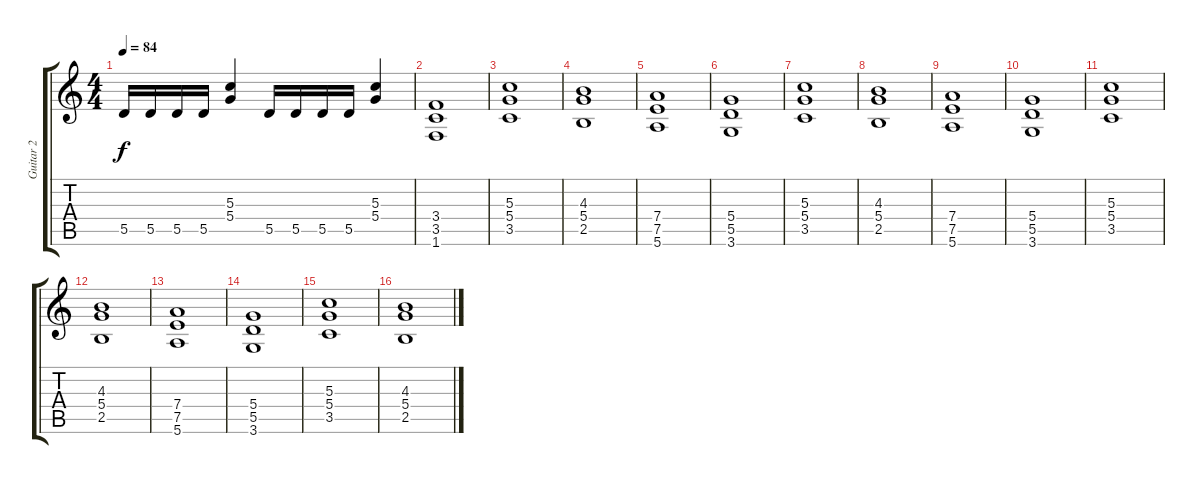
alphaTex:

\track ("Guitar 2" "Guitar 2") {instrument distortionguitar}
\staff {score tabs}
\tuning (E4 B3 G3 D3 A2 E2) {hide}
\ts (4 4)
\tempo 84
\clef g2
\ks c
5.5.16{dy f} 5.5.16 5.5.16 5.5.16 (5.3 5.4).4 5.5.16 5.5.16 5.5.16 5.5.16 (5.3 5.4).4 |
(3.4 3.5 1.6).1 |
(5.3 5.4 3.5).1{txt ""} |
(4.3 5.4 2.5).1 |
(7.4 7.5 5.6).1 |
(5.4 5.5 3.6).1 |
(5.3 5.4 3.5).1 |
(4.3 5.4 2.5).1 |
(7.4 7.5 5.6).1 |
(5.4 5.5 3.6).1 |
(5.3 5.4 3.5).1 |
(4.3 5.4 2.5).1 |
(7.4 7.5 5.6).1 |
(5.4 5.5 3.6).1 |
(5.3 5.4 3.5).1 |
(4.3 5.4 2.5).1
